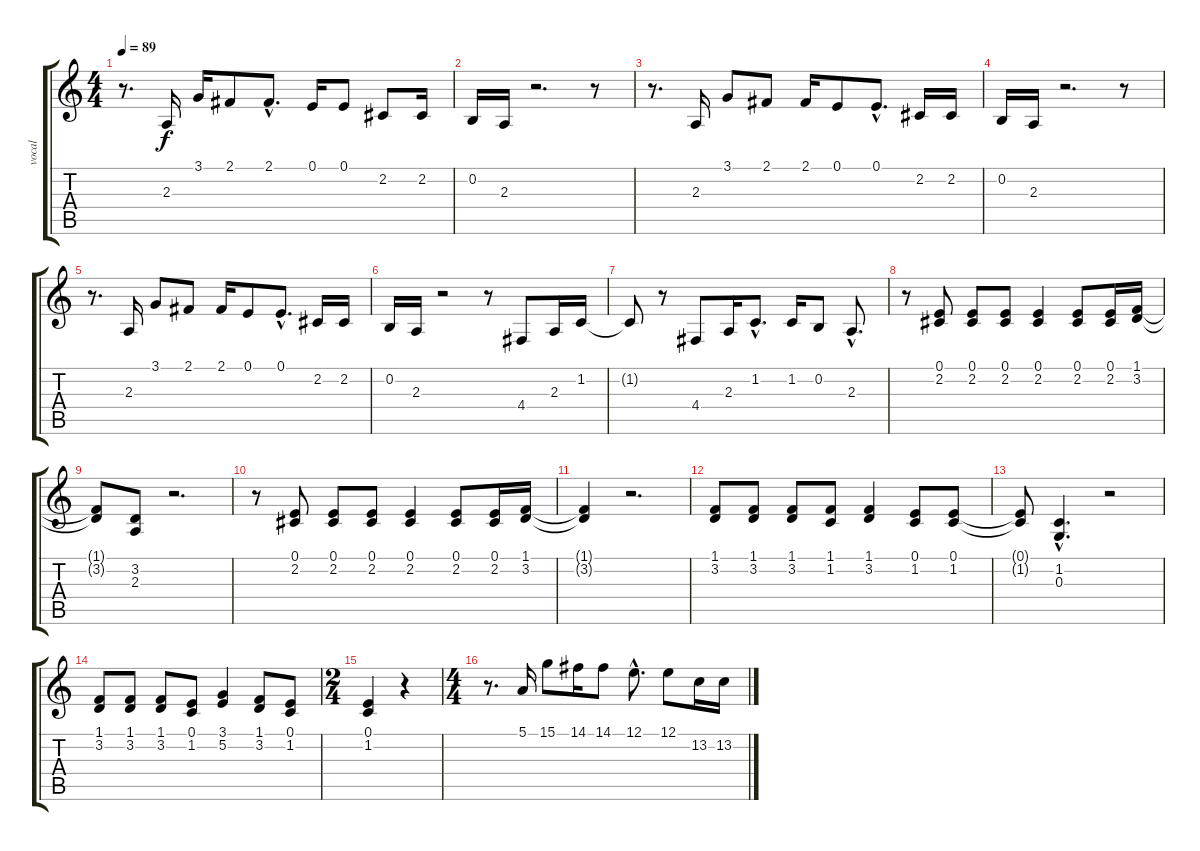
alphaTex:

\track ("vocal" "vocal") {instrument fx5brightness}
\staff {score tabs}
\tuning (E4 B3 G3 D3 A2 E2) {hide}
\ts (4 4)
\tempo 89
\clef g2
\ks c
r.8{d dy f instrument fx5brightness} 2.3.16 3.1.16 2.1.8 2.1{hac}.8{d} 0.1.16 0.1.8 2.2.8 2.2.16 |
0.2.16 2.3.16 r.2{d} r.8 |
r.8{d} 2.3.16 3.1.8 2.1.8 2.1.16 0.1.8 0.1{hac}.8{d} 2.2.16 2.2.16 |
0.2.16 2.3.16 r.2{d} r.8 |
r.8{d} 2.3.16 3.1.8 2.1.8 2.1.16 0.1.8 0.1{hac}.8{d} 2.2.16 2.2.16 |
0.2.16 2.3.16 r.2 r.8 4.4.8 2.3.16 1.2.16 |
1.2{t}.8 r.8 4.4.8 2.3.16 1.2{hac}.8{d} 1.2.16 0.2.8 2.3{hac}.8{d} |
r.8 (0.1 2.2).8 (0.1 2.2).8 (0.1 2.2).8 (0.1 2.2).4 (0.1 2.2).8 (0.1 2.2).16 (1.1 3.2).16 |
(1.1{t} 3.2{t}).8 (3.2 2.3).8 r.2{d} |
r.8 (0.1 2.2).8 (0.1 2.2).8 (0.1 2.2).8 (0.1 2.2).4 (0.1 2.2).8 (0.1 2.2).16 (1.1 3.2).16 |
(1.1{t} 3.2{t}).4 r.2{d} |
(1.1 3.2).8 (1.1 3.2).8 (1.1 3.2).8 (1.1 1.2).8 (1.1 3.2).4 (0.1 1.2).8 (0.1 1.2).8 |
(0.1{t} 1.2{t}).8 (1.2{hac} 0.3{hac}).4{d} r.2 |
(1.1 3.2).8 (1.1 3.2).8 (1.1 3.2).8 (0.1 1.2).8 (3.1 5.2).4 (1.1 3.2).8 (0.1 1.2).8 |
\ts (2 4)
(0.1 1.2).4 r.4 |
\ts (4 4)
r.8{d} 5.1.16 15.1.8 14.1.16 14.1.8 12.1{hac}.8{d} 12.1.8 13.2.16 13.2.16
